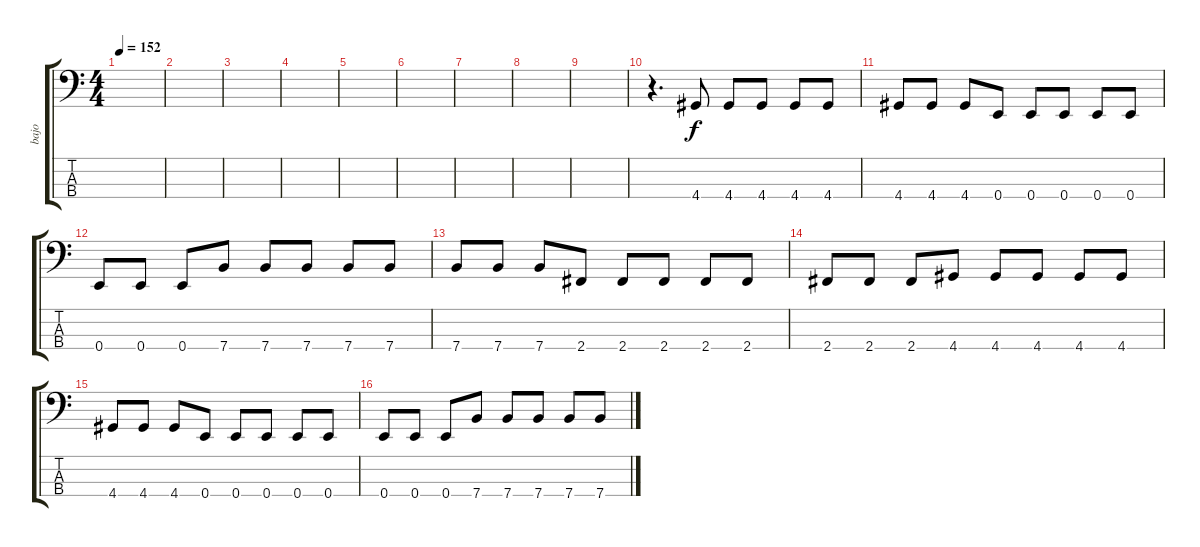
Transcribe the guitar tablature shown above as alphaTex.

\track ("bajo" "bajo") {instrument electricbassfinger}
\staff {score tabs}
\tuning (G2 D2 A1 E1) {hide}
\ts (4 4)
\tempo 152
\clef f4
\ks c
|
|
|
|
|
|
|
|
|
r.4{d} 4.4.8 4.4.8 4.4.8 4.4.8 4.4.8 |
4.4.8 4.4.8 4.4.8 0.4.8 0.4.8 0.4.8 0.4.8 0.4.8 |
0.4.8 0.4.8 0.4.8 7.4.8 7.4.8 7.4.8 7.4.8 7.4.8 |
7.4.8 7.4.8 7.4.8 2.4.8 2.4.8 2.4.8 2.4.8 2.4.8 |
2.4.8 2.4.8 2.4.8 4.4.8 4.4.8 4.4.8 4.4.8 4.4.8 |
4.4.8 4.4.8 4.4.8 0.4.8 0.4.8 0.4.8 0.4.8 0.4.8 |
0.4.8 0.4.8 0.4.8 7.4.8 7.4.8 7.4.8 7.4.8 7.4.8
